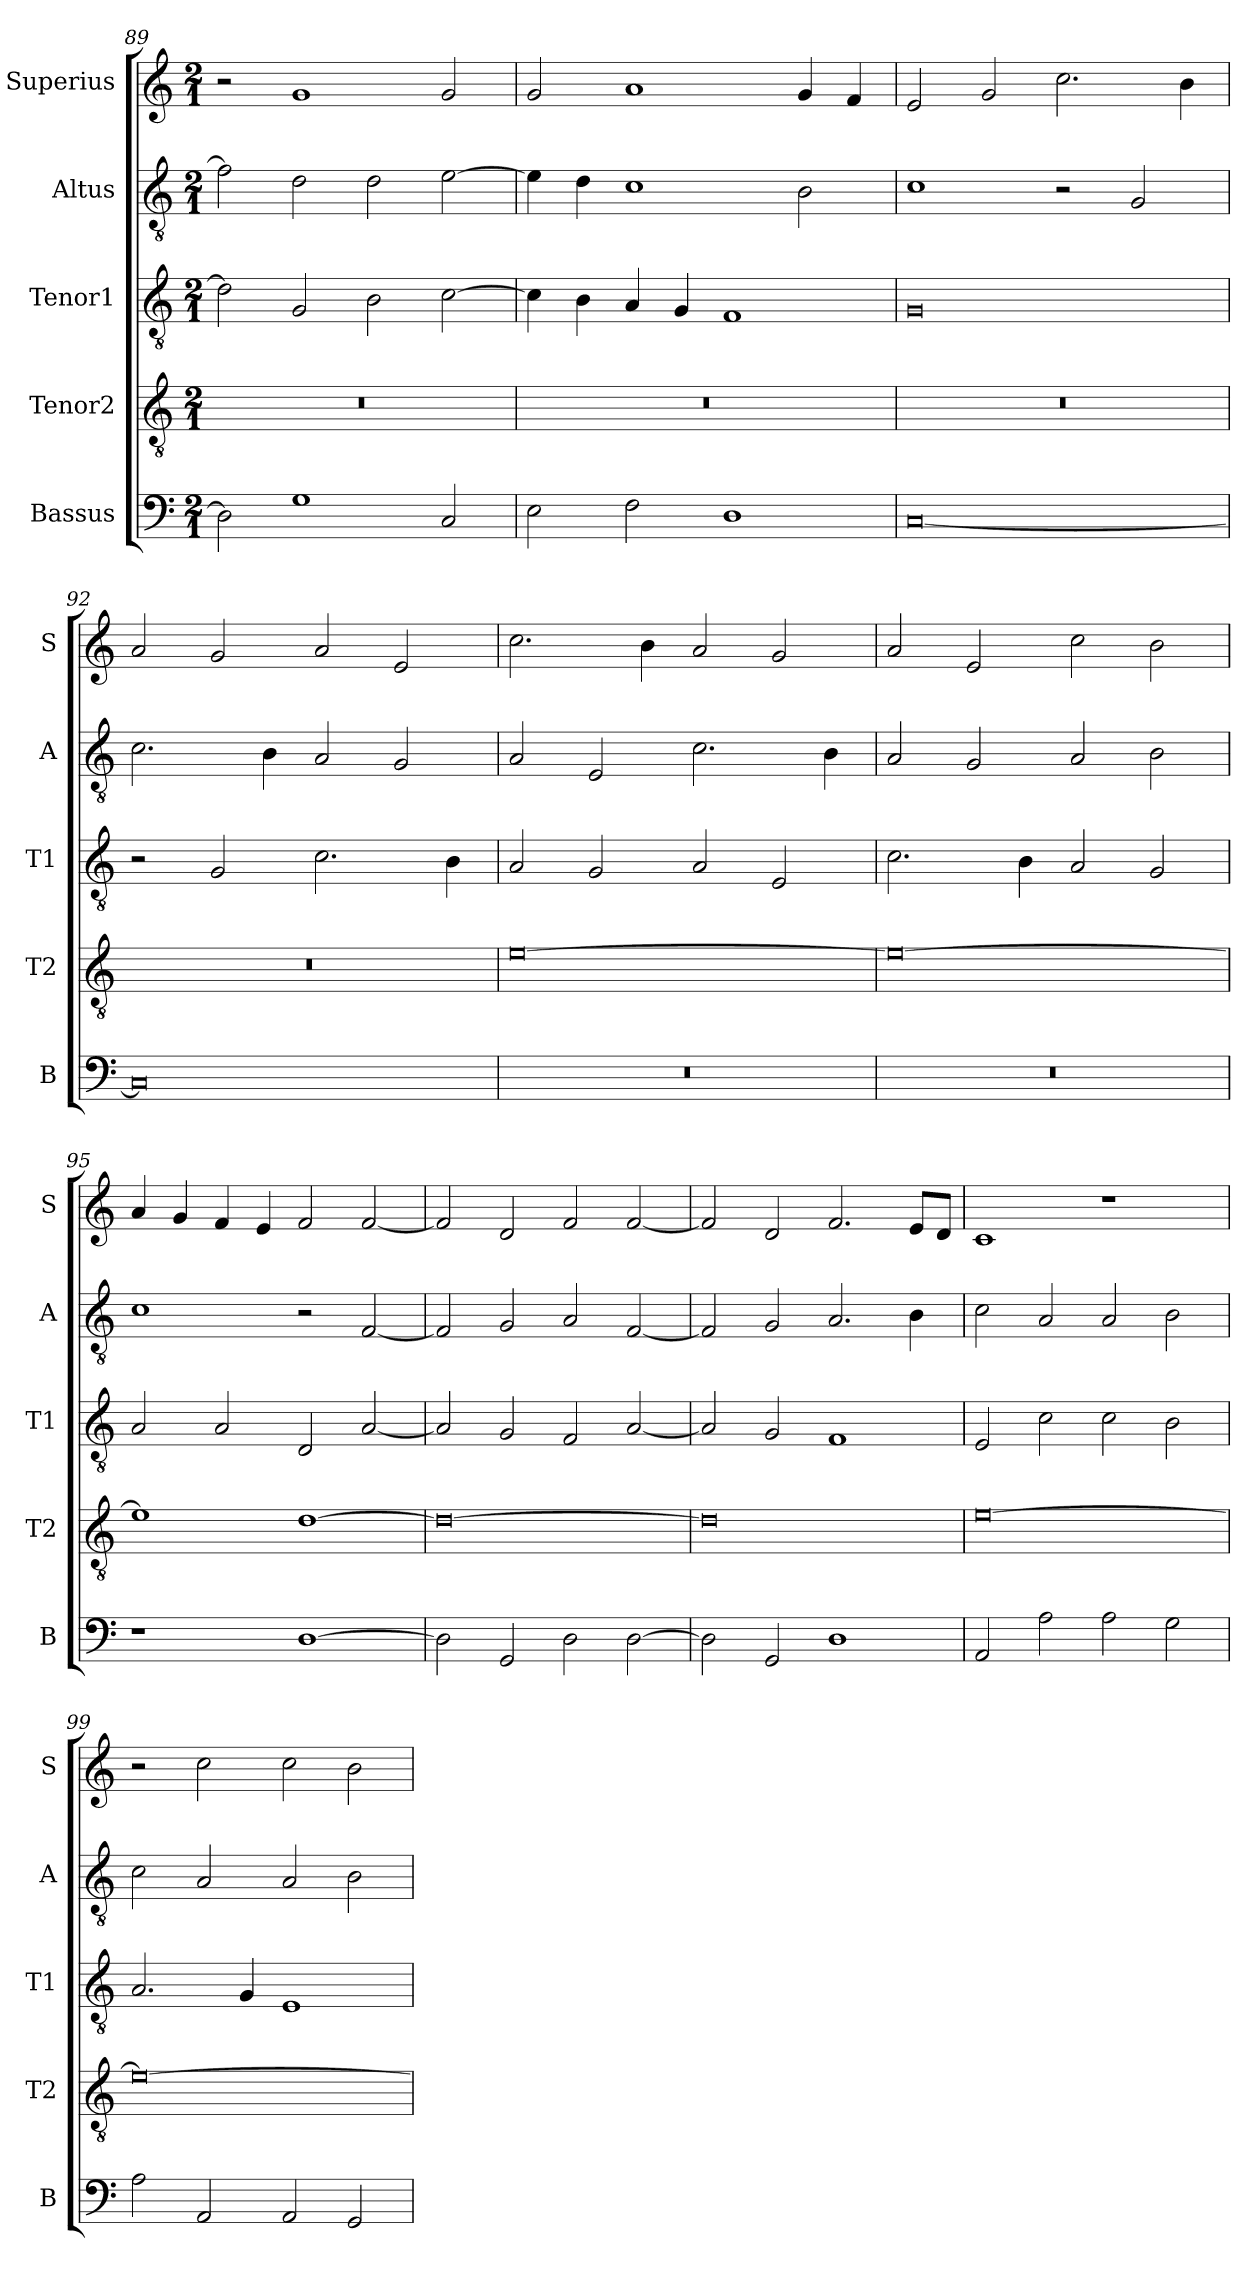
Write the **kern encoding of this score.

**kern	**kern	**kern	**kern	**kern
*part5	*part4	*part3	*part2	*part1
*staff5	*staff4	*staff3	*staff2	*staff1
*I"Bassus	*I"Tenor2	*I"Tenor1	*I"Altus	*I"Superius
*I'B	*I'T2	*I'T1	*I'A	*I'S
*clefF4	*clefGv2	*clefGv2	*clefGv2	*clefG2
*k[]	*k[]	*k[]	*k[]	*k[]
*M2/1	*M2/1	*M2/1	*M2/1	*M2/1
=89	=89	=89	=89	=89
2D\]	0r	2d\]	2f\]	2r
1G	.	2G/	2d\	1g
.	.	2B\	2d\	.
2C/	.	[2c\	[2e\	2g/
=90	=90	=90	=90	=90
2E\	0r	4c\]	4e\]	2g/
.	.	4B\	4d\	.
2F\	.	4A/	1c	1a
.	.	4G/	.	.
1D	.	1F	.	.
.	.	.	2B\	4g/
.	.	.	.	4f/
=91	=91	=91	=91	=91
[0C	0r	0G	1c	2e/
.	.	.	.	2g/
.	.	.	2r	2.cc\
.	.	.	2G/	.
.	.	.	.	4b\
=92	=92	=92	=92	=92
0C]	0r	2r	2.c\	2a/
.	.	2G/	.	2g/
.	.	.	4B\	.
.	.	2.c\	2A/	2a/
.	.	.	2G/	2e/
.	.	4B\	.	.
=93	=93	=93	=93	=93
0r	[0e	2A/	2A/	2.cc\
.	.	2G/	2E/	.
.	.	.	.	4b\
.	.	2A/	2.c\	2a/
.	.	2E/	.	2g/
.	.	.	4B\	.
=94	=94	=94	=94	=94
0r	0e_	2.c\	2A/	2a/
.	.	.	2G/	2e/
.	.	4B\	.	.
.	.	2A/	2A/	2cc\
.	.	2G/	2B\	2b\
=95	=95	=95	=95	=95
1r	1e]	2A/	1c	4a/
.	.	.	.	4g/
.	.	2A/	.	4f/
.	.	.	.	4e/
[1D	[1d	2D/	2r	2f/
.	.	[2A/	[2F/	[2f/
=96	=96	=96	=96	=96
2D\]	0d_	2A/]	2F/]	2f/]
2GG/	.	2G/	2G/	2d/
2D\	.	2F/	2A/	2f/
[2D\	.	[2A/	[2F/	[2f/
=97	=97	=97	=97	=97
2D\]	0d]	2A/]	2F/]	2f/]
2GG/	.	2G/	2G/	2d/
1D	.	1F	2.A/	2.f/
.	.	.	4B\	8e/L
.	.	.	.	8d/J
=98	=98	=98	=98	=98
2AA/	[0e	2E/	2c\	1c
2A\	.	2c\	2A/	.
2A\	.	2c\	2A/	1r
2G\	.	2B\	2B\	.
=99	=99	=99	=99	=99
2A\	0e_	2.A/	2c\	2r
2AA/	.	.	2A/	2cc\
.	.	4G/	.	.
2AA/	.	1E	2A/	2cc\
2GG/	.	.	2B\	2b\
=	=	=	=	=
*-	*-	*-	*-	*-
